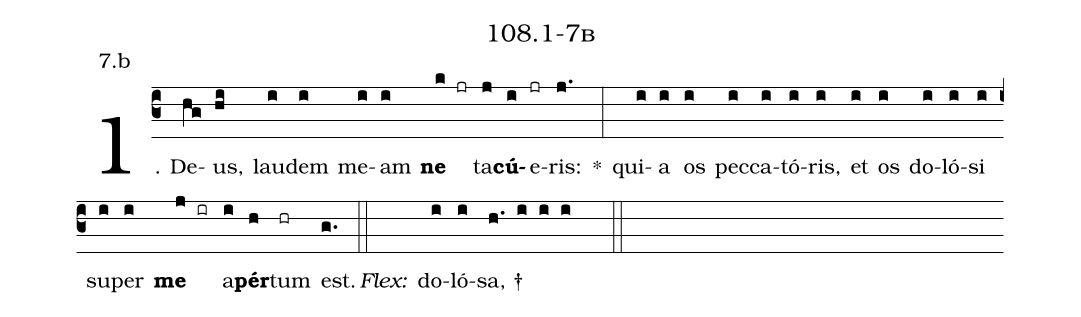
name: 108.1-7b;
annotation: 7.b;
%%
(c3)1. De(hg)us,(hi) lau(i)dem(i) me(i)am(i) <b>ne</b>(k jr) ta(j)<b>cú</b>(i)e(jr)ris:(j.) *(:) qui(i)a(i) os(i) pec(i)ca(i)tó(i)ris,(i) et(i) os(i) do(i)ló(i)si(i) su(i)per(i) <b>me</b>(j ir) a(i)<b>pér</b>(h)tum(hr) est.(g.) (::)
<i>Flex:</i>()  do(i)ló(i)sa, †(h. i i i  ::)
